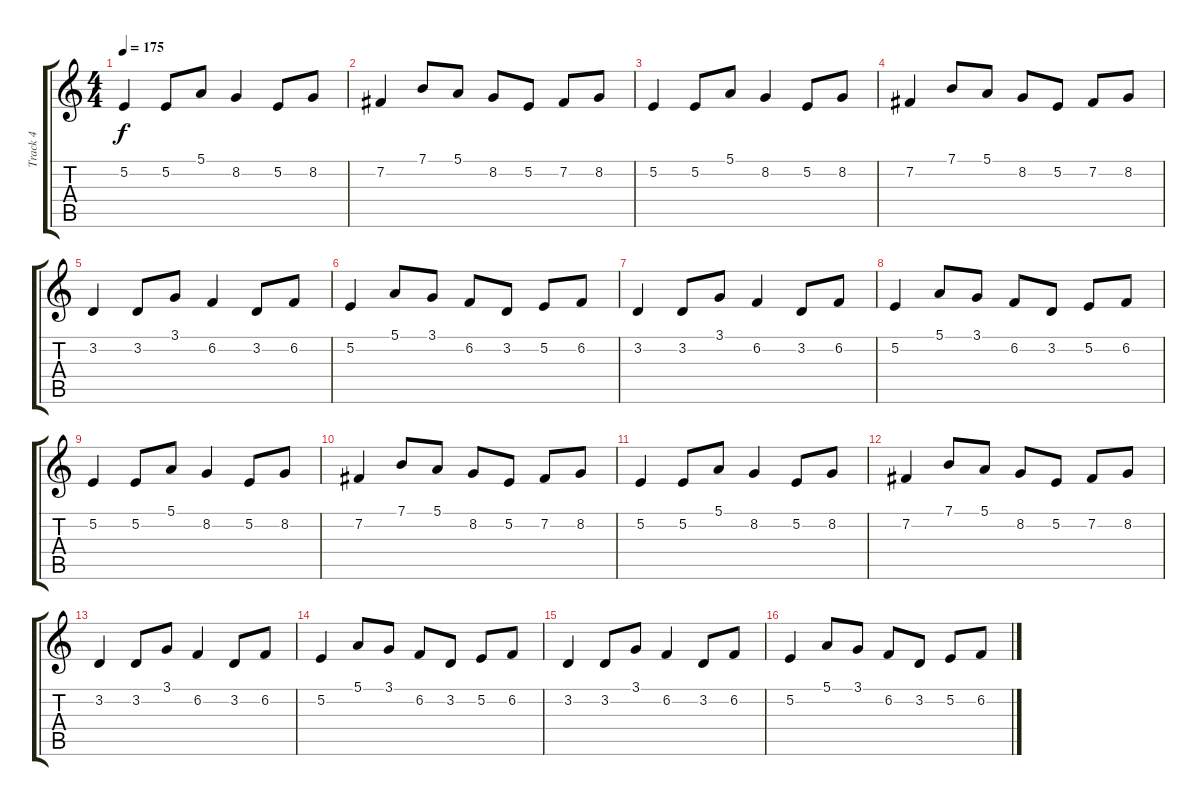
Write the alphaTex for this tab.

\track ("Track 4" "Track 4") {instrument brightacousticpiano}
\staff {score tabs}
\tuning (E4 B3 G3 D3 A2 E2) {hide}
\ts (4 4)
\tempo 175
\clef g2
\ks c
5.2.4{dy f} 5.2.8 5.1.8 8.2.4 5.2.8 8.2.8 |
7.2.4 7.1.8 5.1.8 8.2.8 5.2.8 7.2.8 8.2.8 |
5.2.4 5.2.8 5.1.8 8.2.4 5.2.8 8.2.8 |
7.2.4 7.1.8 5.1.8 8.2.8 5.2.8 7.2.8 8.2.8 |
3.2.4 3.2.8 3.1.8 6.2.4 3.2.8 6.2.8 |
5.2.4 5.1.8 3.1.8 6.2.8 3.2.8 5.2.8 6.2.8 |
3.2.4 3.2.8 3.1.8 6.2.4 3.2.8 6.2.8 |
5.2.4 5.1.8 3.1.8 6.2.8 3.2.8 5.2.8 6.2.8 |
5.2.4 5.2.8 5.1.8 8.2.4 5.2.8 8.2.8 |
7.2.4 7.1.8 5.1.8 8.2.8 5.2.8 7.2.8 8.2.8 |
5.2.4 5.2.8 5.1.8 8.2.4 5.2.8 8.2.8 |
7.2.4 7.1.8 5.1.8 8.2.8 5.2.8 7.2.8 8.2.8 |
3.2.4 3.2.8 3.1.8 6.2.4 3.2.8 6.2.8 |
5.2.4 5.1.8 3.1.8 6.2.8 3.2.8 5.2.8 6.2.8 |
3.2.4 3.2.8 3.1.8 6.2.4 3.2.8 6.2.8 |
5.2.4 5.1.8 3.1.8 6.2.8 3.2.8 5.2.8 6.2.8
